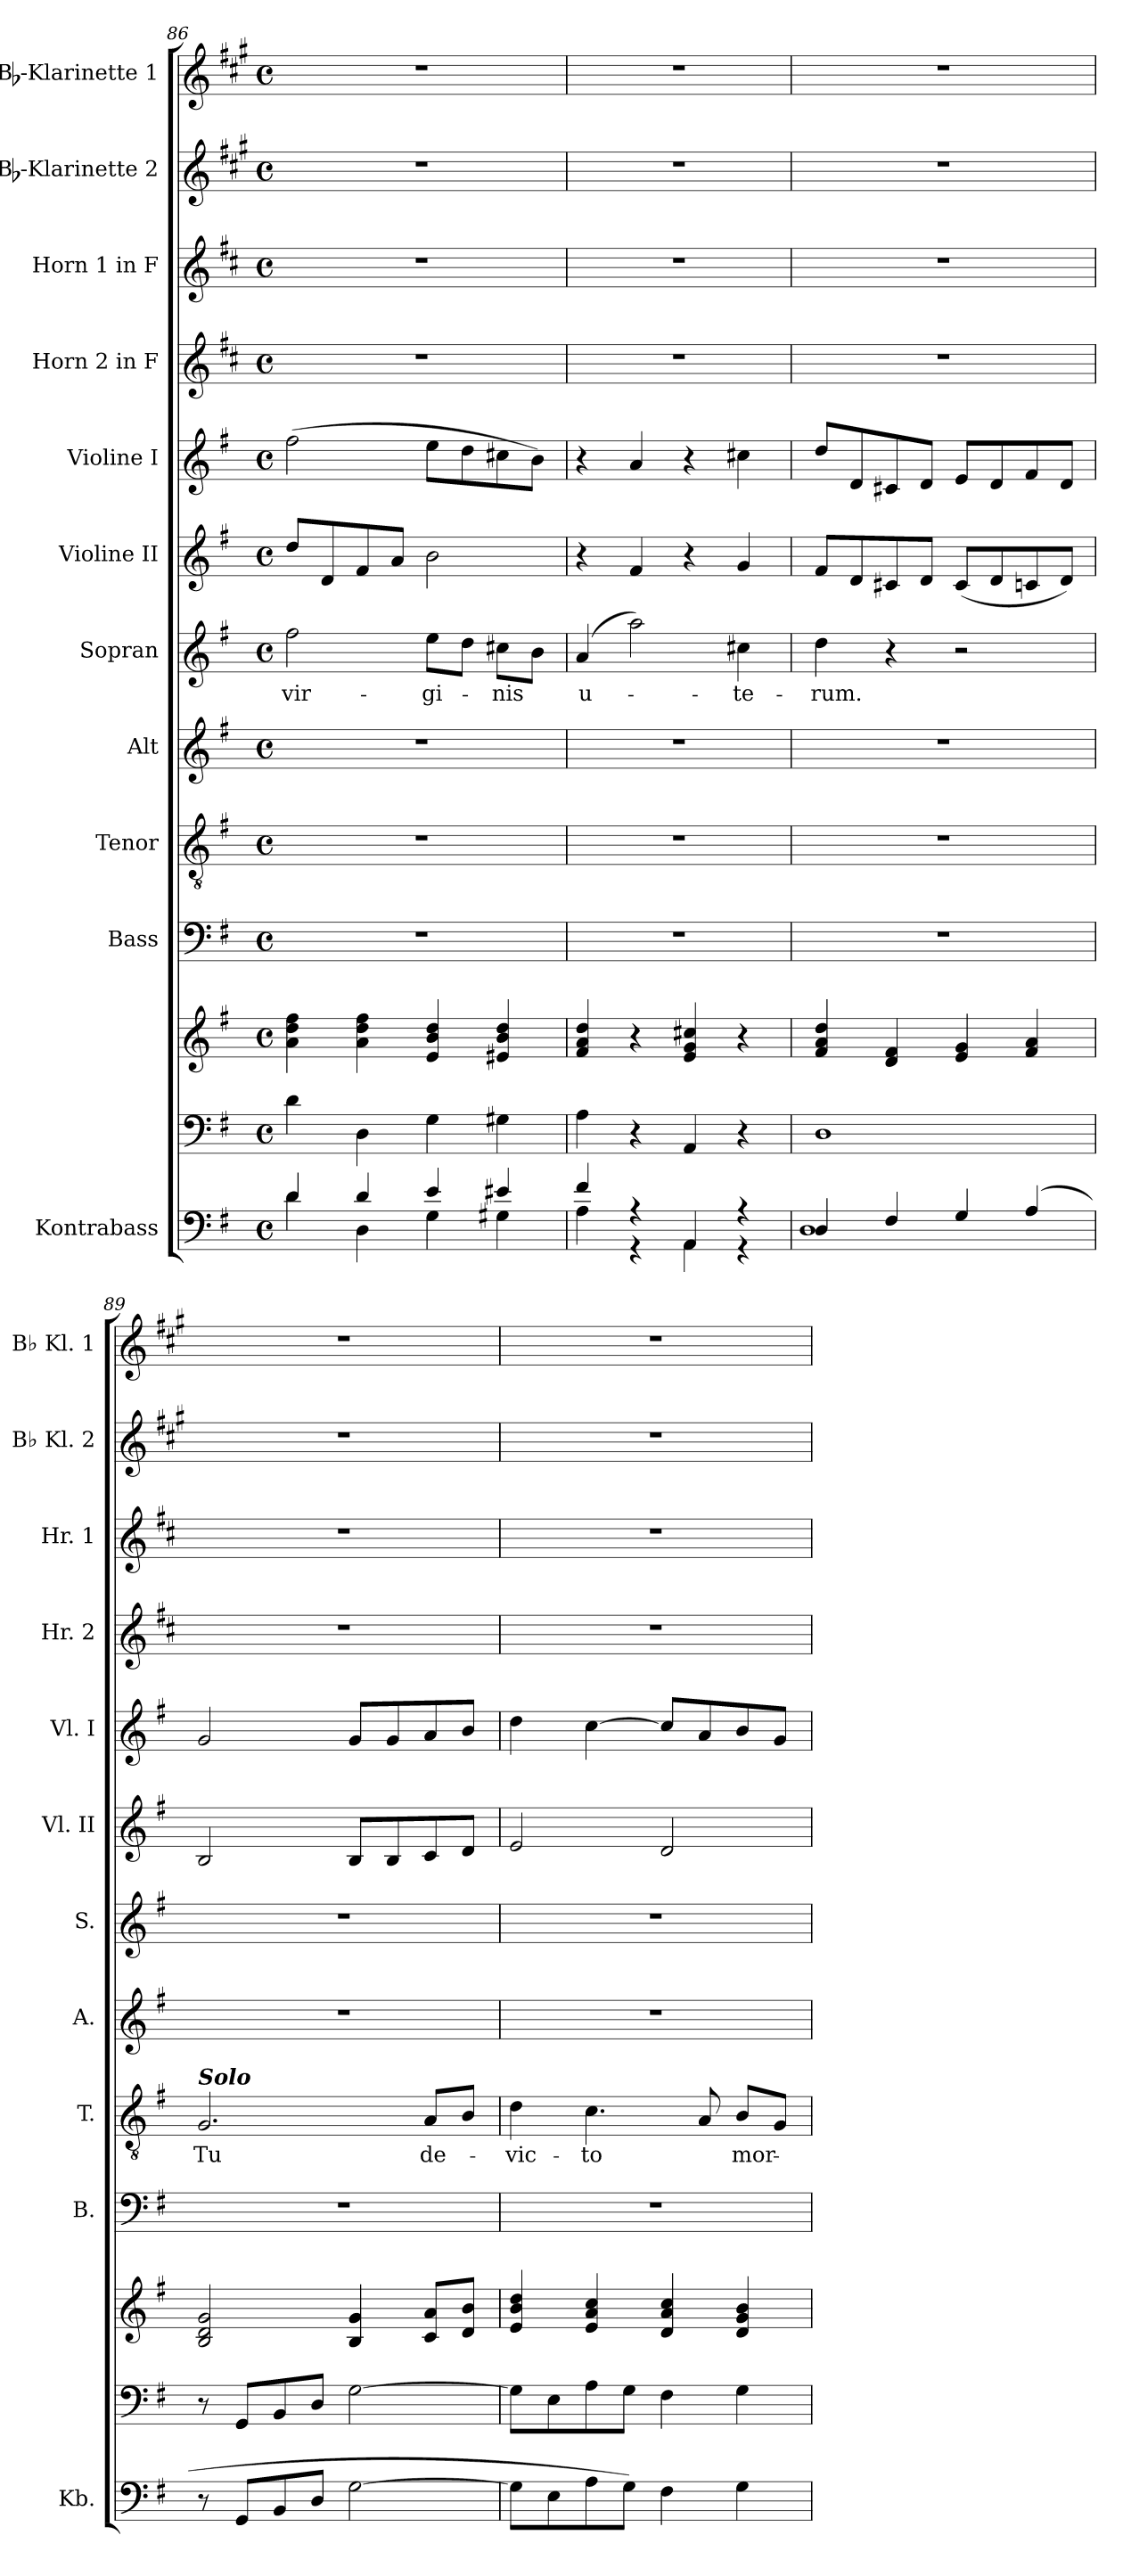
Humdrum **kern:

**kern	**kern	**kern	**kern	**kern	**text	**kern	**kern	**text	**kern	**kern	**kern	**kern	**kern	**kern
*part12	*part11	*part11	*part10	*part9	*part9	*part8	*part7	*part7	*part6	*part5	*part4	*part3	*part2	*part1
*staff13	*staff12	*staff11	*staff10	*staff9	*staff9	*staff8	*staff7	*staff7	*staff6	*staff5	*staff4	*staff3	*staff2	*staff1
*I"Kontrabass	*	*	*I"Bass	*I"Tenor	*	*I"Alt	*I"Sopran	*	*I"Violine II	*I"Violine I	*I"Horn 2 in F	*I"Horn 1 in F	*I"Bb-Klarinette 2	*I"Bb-Klarinette 1
*I'Kb.	*	*	*I'B.	*I'T.	*	*I'A.	*I'S.	*	*I'Vl. II	*I'Vl. I	*I'Hr. 2	*I'Hr. 1	*I'Bb Kl. 2	*I'Bb Kl. 1
*clefF4	*clefF4	*clefG2	*clefF4	*clefGv2	*	*clefG2	*clefG2	*	*clefG2	*clefG2	*clefG2	*clefG2	*clefG2	*clefG2
*ITrd7c12	*	*	*	*	*	*	*	*	*	*	*ITrd4c7	*ITrd4c7	*ITrd1c2	*ITrd1c2
*k[f#]	*k[f#]	*k[f#]	*k[f#]	*k[f#]	*	*k[f#]	*k[f#]	*	*k[f#]	*k[f#]	*k[f#]	*k[f#]	*k[f#]	*k[f#]
*G:	*G:	*G:	*G:	*G:	*	*G:	*G:	*	*G:	*G:	*G:	*G:	*G:	*G:
*M4/4	*M4/4	*M4/4	*M4/4	*M4/4	*	*M4/4	*M4/4	*	*M4/4	*M4/4	*M4/4	*M4/4	*M4/4	*M4/4
*met(c)	*met(c)	*met(c)	*met(c)	*met(c)	*	*met(c)	*met(c)	*	*met(c)	*met(c)	*met(c)	*met(c)	*met(c)	*met(c)
=86	=86	=86	=86	=86	=86	=86	=86	=86	=86	=86	=86	=86	=86	=86
*^	*	*	*	*	*	*	*	*	*	*	*	*	*	*
!	!	!	!	!	!	!	!	!	!LO:LY:b	!	!	!	!	!	!
4D/	4D\	4d\	4a\ 4dd\ 4ff#\	1r	1r	.	1r	2ff#\	vir-	8dd/L	(>2ff#\	1r	1r	1r	1r
.	.	.	.	.	.	.	.	.	.	8d/	.	.	.	.	.
4D/	4DD\	4D\	4a\ 4dd\ 4ff#\	.	.	.	.	.	.	8f#/	.	.	.	.	.
.	.	.	.	.	.	.	.	.	.	8a/J	.	.	.	.	.
!	!	!	!	!	!	!	!	!	!LO:LY:b	!	!	!	!	!	!
4E/	4GG\	4G\	4e/ 4b/ 4dd/	.	.	.	.	8ee\L	-gi-	2b\	8ee\L	.	.	.	.
.	.	.	.	.	.	.	.	8dd\J	.	.	8dd\	.	.	.	.
!	!	!	!	!	!	!	!	!	!LO:LY:b	!	!	!	!	!	!
4E#X/	4GG#X\	4G#X\	4e#X/ 4b/ 4dd/	.	.	.	.	8cc#X\L	-nis	.	8cc#X\	.	.	.	.
.	.	.	.	.	.	.	.	8b\J	.	.	8b\J)	.	.	.	.
=87	=87	=87	=87	=87	=87	=87	=87	=87	=87	=87	=87	=87	=87	=87	=87
!	!	!	!	!	!	!	!	!	!LO:LY:b	!	!	!	!	!	!
4F#/	4AA\	4A\	4f#/ 4a/ 4dd/	1r	1r	.	1r	(4a/	u-	4r	4r	1r	1r	1r	1r
4r	4r	4r	4r	.	.	.	.	2aa\)	.	4f#/	4a/	.	.	.	.
4AAA/	4AAA\	4AA/	4e/ 4g/ 4cc#X/	.	.	.	.	.	.	4r	4r	.	.	.	.
!	!	!	!	!	!	!	!	!	!LO:LY:b	!	!	!	!	!	!
4r	4r	4r	4r	.	.	.	.	4cc#X\	-te-	4g/	4cc#X\	.	.	.	.
=88	=88	=88	=88	=88	=88	=88	=88	=88	=88	=88	=88	=88	=88	=88	=88
!	!	!	!	!	!	!	!	!	!LO:LY:b	!	!	!	!	!	!
4DD/	(>1DD	1D	4f#/ 4a/ 4dd/	1r	1r	.	1r	4dd\	-rum.	8f#/L	8dd/L	1r	1r	1r	1r
.	.	.	.	.	.	.	.	.	.	8d/	8d/	.	.	.	.
4FF#/	.	.	4d/ 4f#/	.	.	.	.	4r	.	8c#X/	8c#X/	.	.	.	.
.	.	.	.	.	.	.	.	.	.	8d/J	8d/J	.	.	.	.
4GG/	.	.	4e/ 4g/	.	.	.	.	2r	.	(<8c#/L	8e/L	.	.	.	.
.	.	.	.	.	.	.	.	.	.	8d/	8d/	.	.	.	.
(4AA/	.	.	4f#/ 4a/	.	.	.	.	.	.	8cn/	8f#/	.	.	.	.
.	.	.	.	.	.	.	.	.	.	8d/J)	8d/J	.	.	.	.
*v	*v	*	*	*	*	*	*	*	*	*	*	*	*	*	*
=89	=89	=89	=89	=89	=89	=89	=89	=89	=89	=89	=89	=89	=89	=89
!	!	!	!	!LO:TX:a:Bi:t=Solo	!	!	!	!	!	!	!	!	!	!
!	!	!	!	!	!LO:LY:b	!	!	!	!	!	!	!	!	!
8r	8r	2B/ 2d/ 2g/	1r	2.G/	Tu	1r	1r	.	2B/	2g/	1r	1r	1r	1r
8GGG/L	8GG/L	.	.	.	.	.	.	.	.	.	.	.	.	.
8BBB/	8BB/	.	.	.	.	.	.	.	.	.	.	.	.	.
8DD/J	8D/J	.	.	.	.	.	.	.	.	.	.	.	.	.
[2GG\	[2G\	4B/ 4g/	.	.	.	.	.	.	8B/L	8g/L	.	.	.	.
.	.	.	.	.	.	.	.	.	8B/	8g/	.	.	.	.
!	!	!	!	!	!LO:LY:b	!	!	!	!	!	!	!	!	!
.	.	8c/ 8a/L	.	8A/L	de-	.	.	.	8c/	8a/	.	.	.	.
.	.	8d/ 8b/J	.	8B/J	.	.	.	.	8d/J	8b/J	.	.	.	.
!!LO:PB:g=z
=90	=90	=90	=90	=90	=90	=90	=90	=90	=90	=90	=90	=90	=90	=90
!	!	!	!	!	!LO:LY:b	!	!	!	!	!	!	!	!	!
8GG\L]	8G\L]	4e/ 4b/ 4dd/	1r	4d\	-vic-	1r	1r	.	2e/	4dd\	1r	1r	1r	1r
8EE\	8E\	.	.	.	.	.	.	.	.	.	.	.	.	.
!	!	!	!	!	!LO:LY:b	!	!	!	!	!	!	!	!	!
8AA\	8A\	4e/ 4a/ 4cc/	.	4.c\	-to	.	.	.	.	[4cc\	.	.	.	.
8GG\J)	8G\J	.	.	.	.	.	.	.	.	.	.	.	.	.
4FF#\	4F#\	4d/ 4a/ 4cc/	.	.	.	.	.	.	2d/	8cc/L]	.	.	.	.
.	.	.	.	8A/	.	.	.	.	.	8a/	.	.	.	.
!	!	!	!	!	!LO:LY:b	!	!	!	!	!	!	!	!	!
4GG\	4G\	4d/ 4g/ 4b/	.	8B/L	mor-	.	.	.	.	8b/	.	.	.	.
.	.	.	.	8G/J	.	.	.	.	.	8g/J	.	.	.	.
=	=	=	=	=	=	=	=	=	=	=	=	=	=	=
*-	*-	*-	*-	*-	*-	*-	*-	*-	*-	*-	*-	*-	*-	*-
